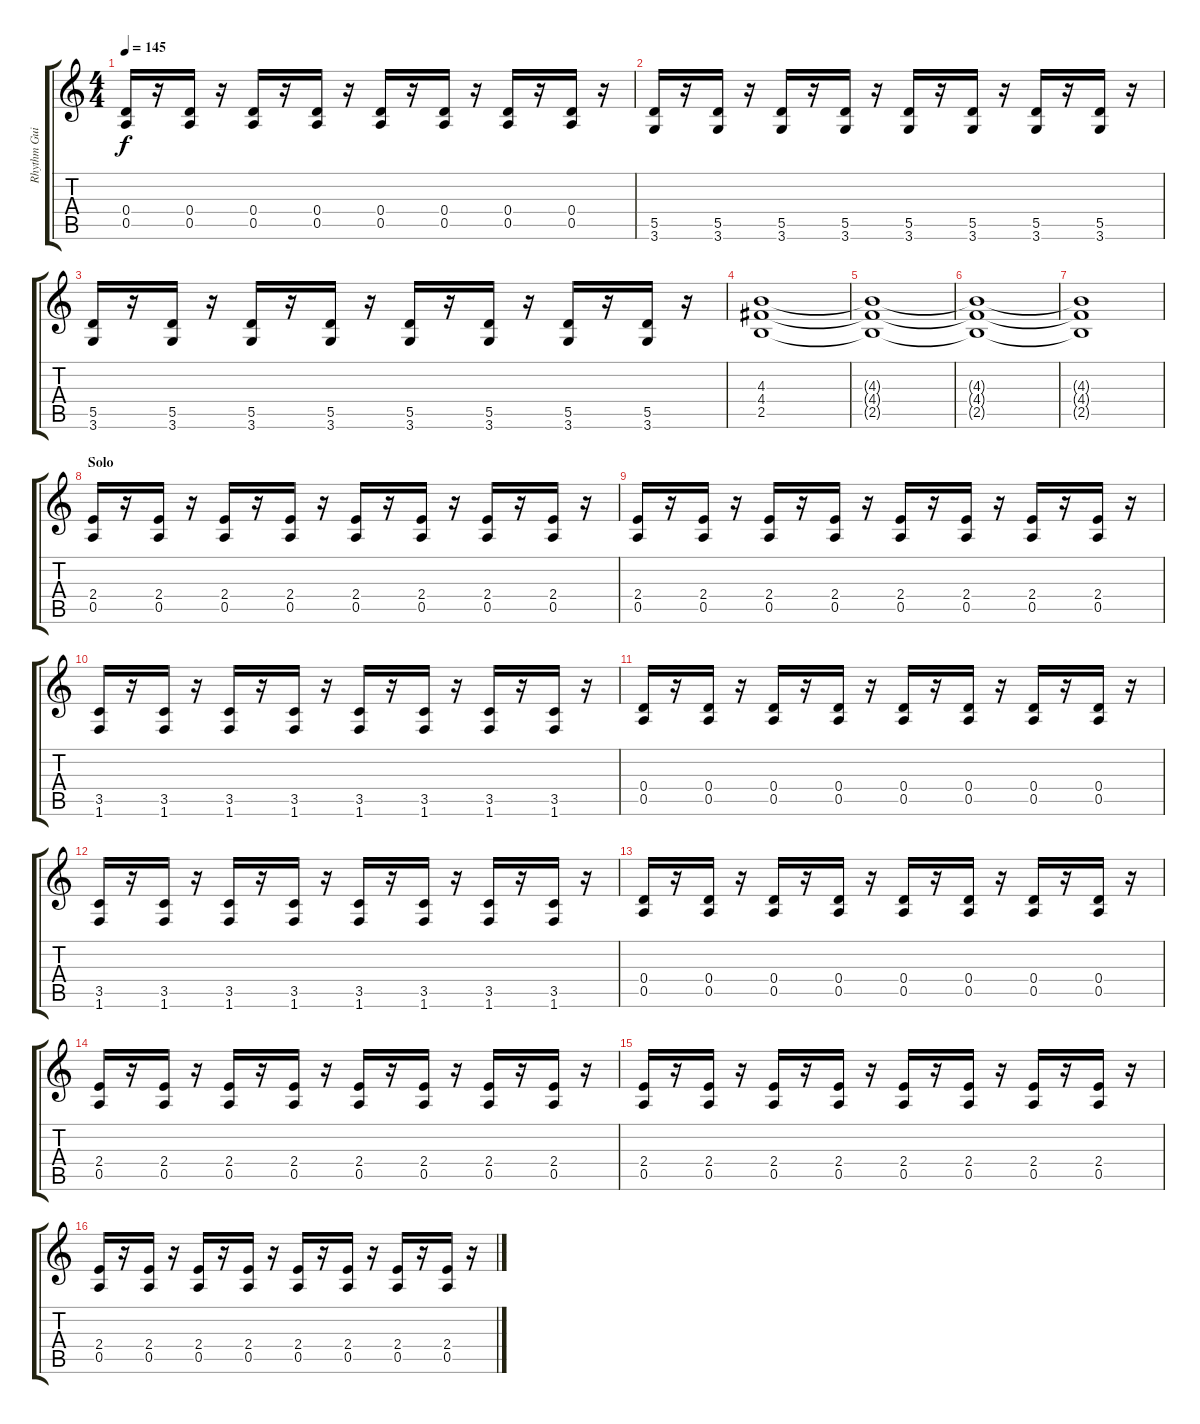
\track ("Rhythm Guitar 2" "Rhythm Gui") {instrument distortionguitar}
\staff {score tabs}
\tuning (E4 B3 G3 D3 A2 E2) {hide}
\ts (4 4)
\tempo 145
\clef g2
\ks c
(0.4 0.5).16{dy f} r.16 (0.4 0.5).16 r.16 (0.4 0.5).16 r.16 (0.4 0.5).16 r.16 (0.4 0.5).16 r.16 (0.4 0.5).16 r.16 (0.4 0.5).16 r.16 (0.4 0.5).16 r.16 |
(5.5 3.6).16 r.16 (5.5 3.6).16 r.16 (5.5 3.6).16 r.16 (5.5 3.6).16 r.16 (5.5 3.6).16 r.16 (5.5 3.6).16 r.16 (5.5 3.6).16 r.16 (5.5 3.6).16 r.16 |
(5.5 3.6).16 r.16 (5.5 3.6).16 r.16 (5.5 3.6).16 r.16 (5.5 3.6).16 r.16 (5.5 3.6).16 r.16 (5.5 3.6).16 r.16 (5.5 3.6).16 r.16 (5.5 3.6).16 r.16 |
(4.3 4.4 2.5).1 |
(4.3{t} 4.4{t} 2.5{t}).1 |
(4.3{t} 4.4{t} 2.5{t}).1 |
(4.3{t} 4.4{t} 2.5{t}).1 |
\section ("" "Solo")
(2.4 0.5).16 r.16 (2.4 0.5).16 r.16 (2.4 0.5).16 r.16 (2.4 0.5).16 r.16 (2.4 0.5).16 r.16 (2.4 0.5).16 r.16 (2.4 0.5).16 r.16 (2.4 0.5).16 r.16 |
(2.4 0.5).16 r.16 (2.4 0.5).16 r.16 (2.4 0.5).16 r.16 (2.4 0.5).16 r.16 (2.4 0.5).16 r.16 (2.4 0.5).16 r.16 (2.4 0.5).16 r.16 (2.4 0.5).16 r.16 |
(3.5 1.6).16 r.16 (3.5 1.6).16 r.16 (3.5 1.6).16 r.16 (3.5 1.6).16 r.16 (3.5 1.6).16 r.16 (3.5 1.6).16 r.16 (3.5 1.6).16 r.16 (3.5 1.6).16 r.16 |
(0.4 0.5).16 r.16 (0.4 0.5).16 r.16 (0.4 0.5).16 r.16 (0.4 0.5).16 r.16 (0.4 0.5).16 r.16 (0.4 0.5).16 r.16 (0.4 0.5).16 r.16 (0.4 0.5).16 r.16 |
(3.5 1.6).16 r.16 (3.5 1.6).16 r.16 (3.5 1.6).16 r.16 (3.5 1.6).16 r.16 (3.5 1.6).16 r.16 (3.5 1.6).16 r.16 (3.5 1.6).16 r.16 (3.5 1.6).16 r.16 |
(0.4 0.5).16 r.16 (0.4 0.5).16 r.16 (0.4 0.5).16 r.16 (0.4 0.5).16 r.16 (0.4 0.5).16 r.16 (0.4 0.5).16 r.16 (0.4 0.5).16 r.16 (0.4 0.5).16 r.16 |
(2.4 0.5).16 r.16 (2.4 0.5).16 r.16 (2.4 0.5).16 r.16 (2.4 0.5).16 r.16 (2.4 0.5).16 r.16 (2.4 0.5).16 r.16 (2.4 0.5).16 r.16 (2.4 0.5).16 r.16 |
(2.4 0.5).16 r.16 (2.4 0.5).16 r.16 (2.4 0.5).16 r.16 (2.4 0.5).16 r.16 (2.4 0.5).16 r.16 (2.4 0.5).16 r.16 (2.4 0.5).16 r.16 (2.4 0.5).16 r.16 |
(2.4 0.5).16 r.16 (2.4 0.5).16 r.16 (2.4 0.5).16 r.16 (2.4 0.5).16 r.16 (2.4 0.5).16 r.16 (2.4 0.5).16 r.16 (2.4 0.5).16 r.16 (2.4 0.5).16 r.16
